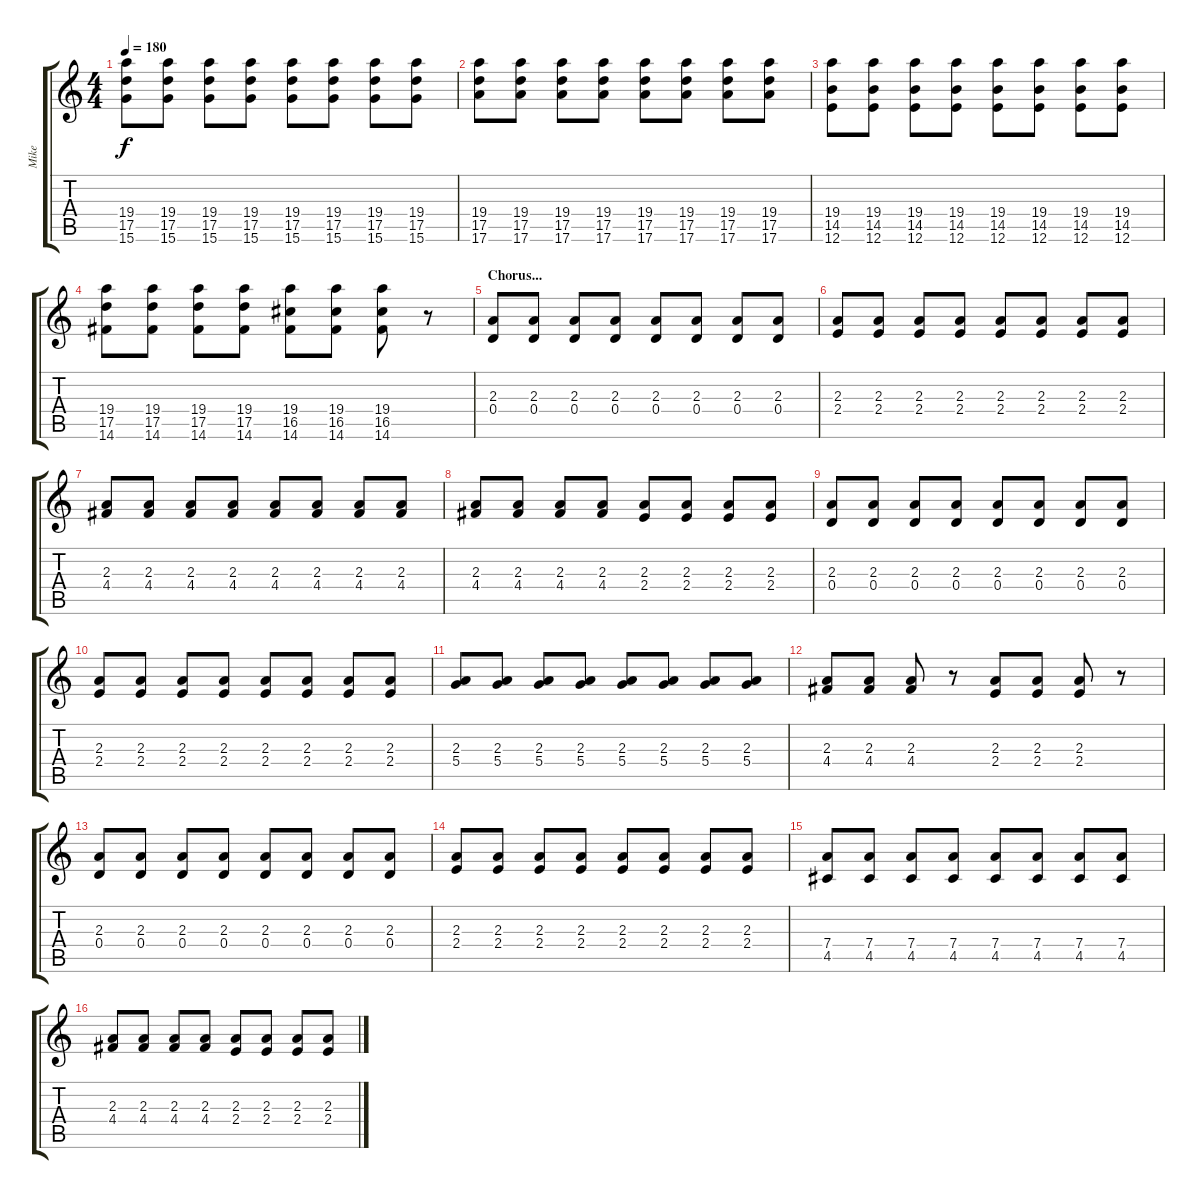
\track ("Mike" "Mike") {instrument acousticguitarsteel}
\staff {score tabs}
\tuning (E4 B3 G3 D3 A2 E2) {hide}
\ts (4 4)
\tempo 180
\clef g2
\ks c
(19.4 17.5 15.6).8{dy f} (19.4 17.5 15.6).8 (19.4 17.5 15.6).8 (19.4 17.5 15.6).8 (19.4 17.5 15.6).8 (19.4 17.5 15.6).8 (19.4 17.5 15.6).8 (19.4 17.5 15.6).8 |
(19.4 17.5 17.6).8 (19.4 17.5 17.6).8 (19.4 17.5 17.6).8 (19.4 17.5 17.6).8 (19.4 17.5 17.6).8 (19.4 17.5 17.6).8 (19.4 17.5 17.6).8 (19.4 17.5 17.6).8 |
(19.4 14.5 12.6).8 (19.4 14.5 12.6).8 (19.4 14.5 12.6).8 (19.4 14.5 12.6).8 (19.4 14.5 12.6).8 (19.4 14.5 12.6).8 (19.4 14.5 12.6).8 (19.4 14.5 12.6).8 |
(19.4 17.5 14.6).8 (19.4 17.5 14.6).8 (19.4 17.5 14.6).8 (19.4 17.5 14.6).8 (19.4 16.5 14.6).8 (19.4 16.5 14.6).8 (19.4 16.5 14.6).8 r.8 |
\section ("" "Chorus...")
(2.3 0.4).8 (2.3 0.4).8 (2.3 0.4).8 (2.3 0.4).8 (2.3 0.4).8 (2.3 0.4).8 (2.3 0.4).8 (2.3 0.4).8 |
(2.3 2.4).8 (2.3 2.4).8 (2.3 2.4).8 (2.3 2.4).8 (2.3 2.4).8 (2.3 2.4).8 (2.3 2.4).8 (2.3 2.4).8 |
(2.3 4.4).8 (2.3 4.4).8 (2.3 4.4).8 (2.3 4.4).8 (2.3 4.4).8 (2.3 4.4).8 (2.3 4.4).8 (2.3 4.4).8 |
(2.3 4.4).8 (2.3 4.4).8 (2.3 4.4).8 (2.3 4.4).8 (2.3 2.4).8 (2.3 2.4).8 (2.3 2.4).8 (2.3 2.4).8 |
(2.3 0.4).8 (2.3 0.4).8 (2.3 0.4).8 (2.3 0.4).8 (2.3 0.4).8 (2.3 0.4).8 (2.3 0.4).8 (2.3 0.4).8 |
(2.3 2.4).8 (2.3 2.4).8 (2.3 2.4).8 (2.3 2.4).8 (2.3 2.4).8 (2.3 2.4).8 (2.3 2.4).8 (2.3 2.4).8 |
(2.3 5.4).8 (2.3 5.4).8 (2.3 5.4).8 (2.3 5.4).8 (2.3 5.4).8 (2.3 5.4).8 (2.3 5.4).8 (2.3 5.4).8 |
(2.3 4.4).8 (2.3 4.4).8 (2.3 4.4).8 r.8 (2.3 2.4).8 (2.3 2.4).8 (2.3 2.4).8 r.8 |
(2.3 0.4).8 (2.3 0.4).8 (2.3 0.4).8 (2.3 0.4).8 (2.3 0.4).8 (2.3 0.4).8 (2.3 0.4).8 (2.3 0.4).8 |
(2.3 2.4).8 (2.3 2.4).8 (2.3 2.4).8 (2.3 2.4).8 (2.3 2.4).8 (2.3 2.4).8 (2.3 2.4).8 (2.3 2.4).8 |
(7.4 4.5).8 (7.4 4.5).8 (7.4 4.5).8 (7.4 4.5).8 (7.4 4.5).8 (7.4 4.5).8 (7.4 4.5).8 (7.4 4.5).8 |
(2.3 4.4).8 (2.3 4.4).8 (2.3 4.4).8 (2.3 4.4).8 (2.3 2.4).8 (2.3 2.4).8 (2.3 2.4).8 (2.3 2.4).8
